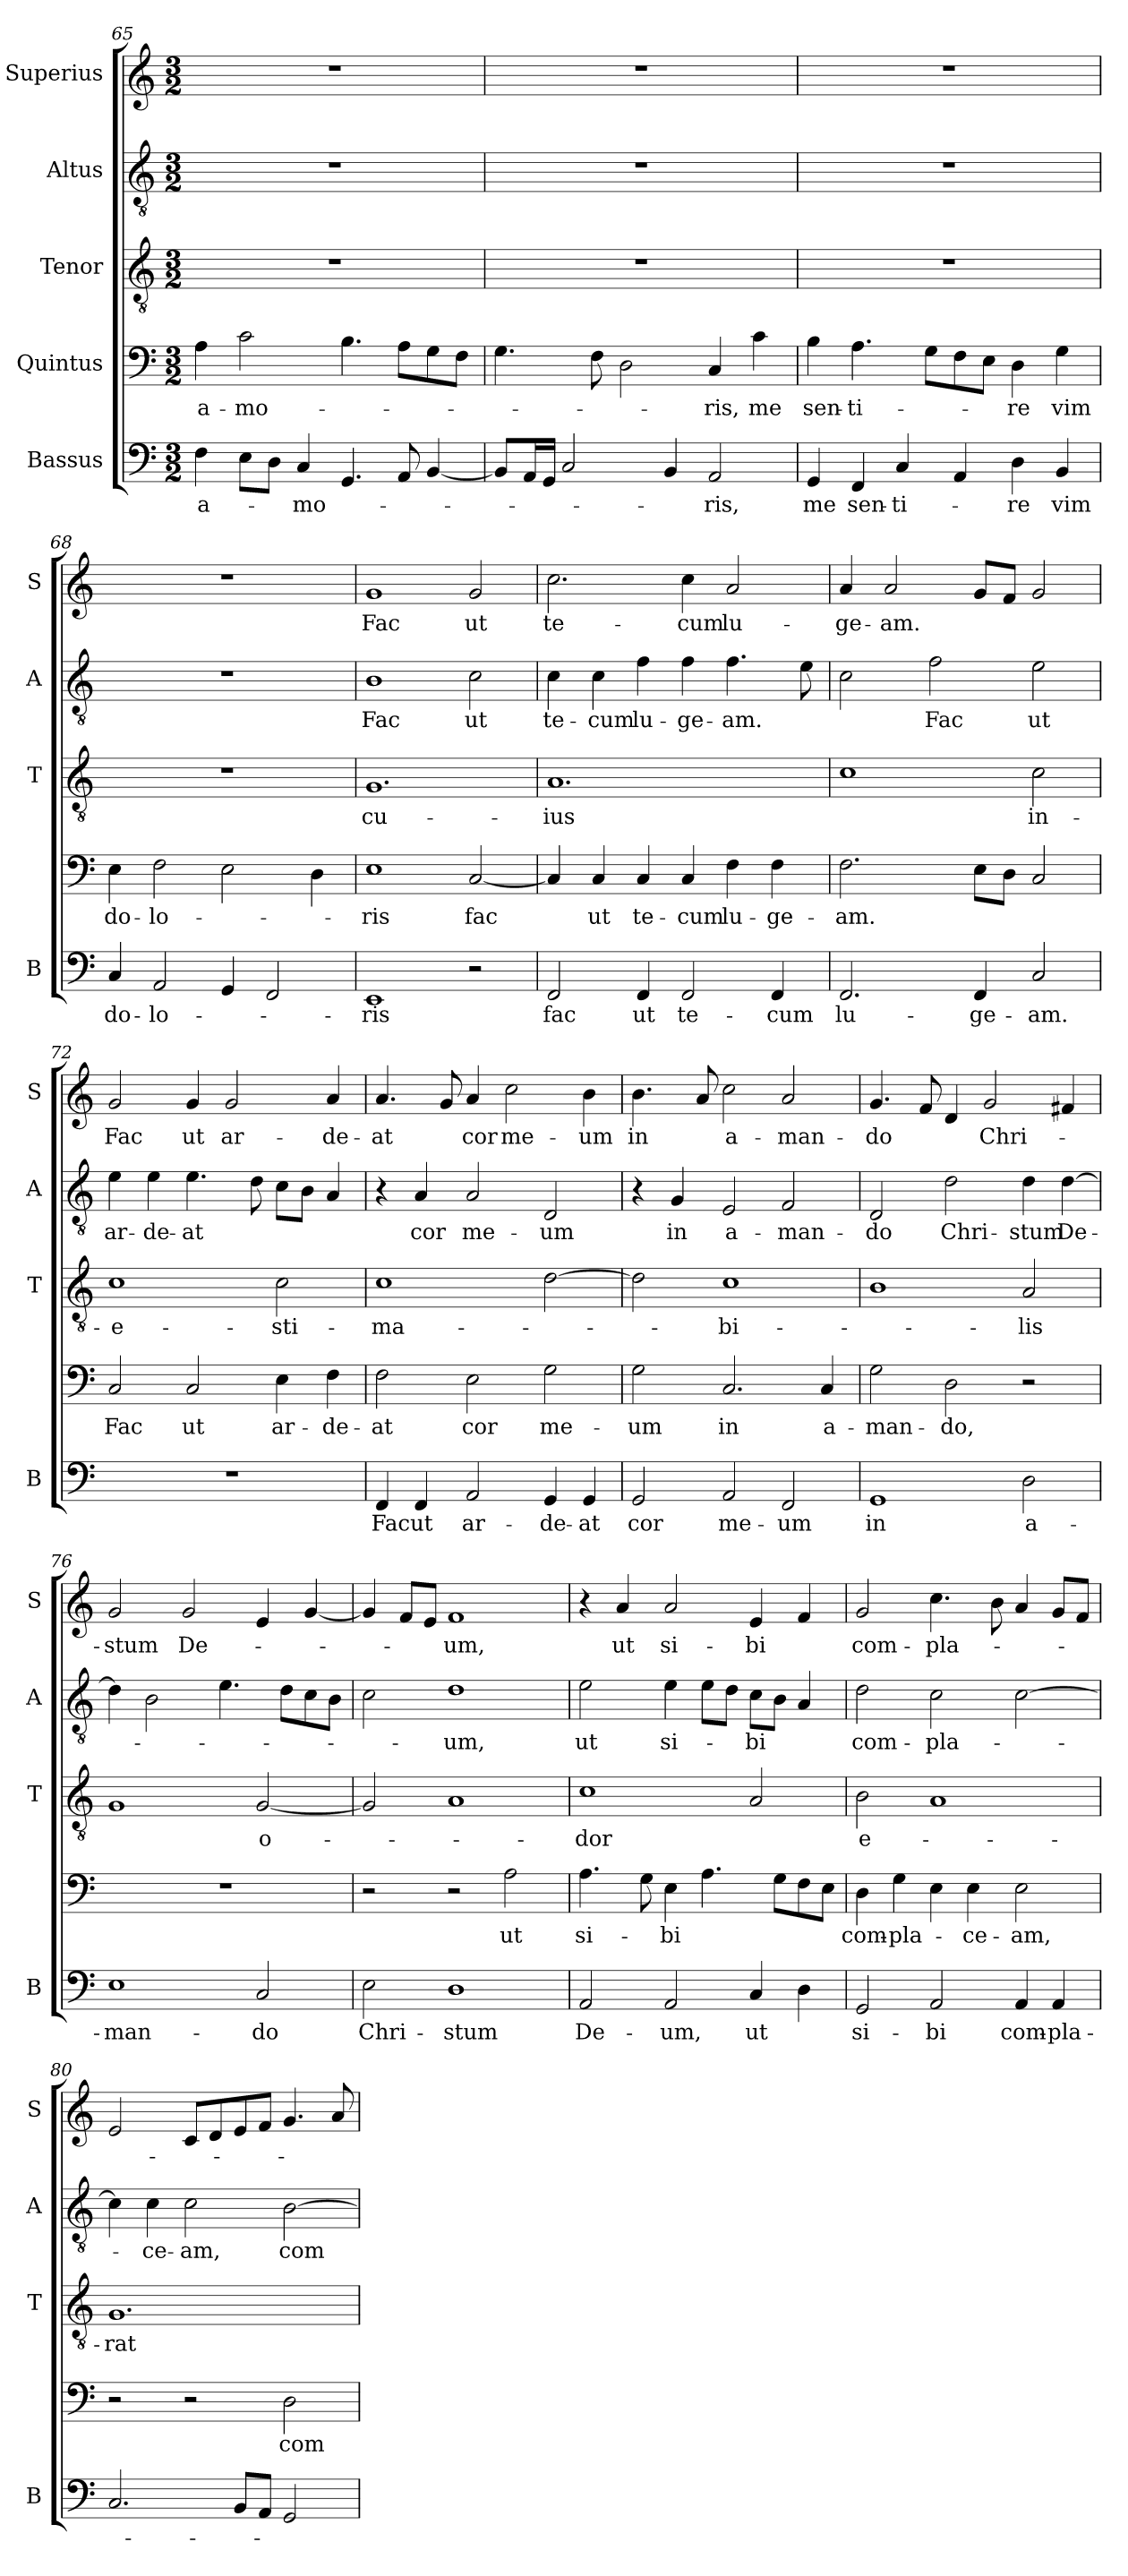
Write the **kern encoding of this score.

**kern	**text	**kern	**text	**kern	**text	**kern	**text	**kern	**text
*part5	*part5	*part4	*part4	*part3	*part3	*part2	*part2	*part1	*part1
*staff5	*staff5	*staff4	*staff4	*staff3	*staff3	*staff2	*staff2	*staff1	*staff1
*I"Bassus	*	*I"Quintus	*	*I"Tenor	*	*I"Altus	*	*I"Superius	*
*I'B	*	*	*	*I'T	*	*I'A	*	*I'S	*
*clefF4	*	*clefF4	*	*clefGv2	*	*clefGv2	*	*clefG2	*
*k[]	*	*k[]	*	*k[]	*	*k[]	*	*k[]	*
*M3/2	*	*M3/2	*	*M3/2	*	*M3/2	*	*M3/2	*
=65	=65	=65	=65	=65	=65	=65	=65	=65	=65
!	!LO:LY:i	!	!	!	!	!	!	!	!
4F	a-	4A	a-	1.r	.	1.r	.	1.r	.
8EL	.	2c	-mo-	.	.	.	.	.	.
8DJ	.	.	.	.	.	.	.	.	.
!	!LO:LY:i	!	!	!	!	!	!	!	!
4C	-mo-	.	.	.	.	.	.	.	.
4.GG	.	4.B	.	.	.	.	.	.	.
8AA	.	8AL	.	.	.	.	.	.	.
[4BB	.	8G	.	.	.	.	.	.	.
.	.	8FJ	.	.	.	.	.	.	.
=66	=66	=66	=66	=66	=66	=66	=66	=66	=66
8BBL]	.	4.G	.	1.r	.	1.r	.	1.r	.
16AAL	.	.	.	.	.	.	.	.	.
16GGJJ	.	.	.	.	.	.	.	.	.
2C	.	.	.	.	.	.	.	.	.
.	.	8F	.	.	.	.	.	.	.
.	.	2D	.	.	.	.	.	.	.
4BB	.	.	.	.	.	.	.	.	.
!	!LO:LY:i	!	!	!	!	!	!	!	!
2AA	-ris,	4C	-ris,	.	.	.	.	.	.
.	.	4c	me	.	.	.	.	.	.
=67	=67	=67	=67	=67	=67	=67	=67	=67	=67
!	!LO:LY:i	!	!	!	!	!	!	!	!
4GG	me	4B	sen-	1.r	.	1.r	.	1.r	.
!	!LO:LY:i	!	!	!	!	!	!	!	!
4FF	sen-	4.A	-ti-	.	.	.	.	.	.
!	!LO:LY:i	!	!	!	!	!	!	!	!
4C	-ti-	.	.	.	.	.	.	.	.
.	.	8GL	.	.	.	.	.	.	.
4AA	.	8F	.	.	.	.	.	.	.
.	.	8EJ	.	.	.	.	.	.	.
!	!LO:LY:i	!	!	!	!	!	!	!	!
4D	-re	4D	-re	.	.	.	.	.	.
!	!LO:LY:i	!	!	!	!	!	!	!	!
4BB	vim	4G	vim	.	.	.	.	.	.
=68	=68	=68	=68	=68	=68	=68	=68	=68	=68
!	!LO:LY:i	!	!	!	!	!	!	!	!
4C	do-	4E	do-	1.r	.	1.r	.	1.r	.
!	!LO:LY:i	!	!	!	!	!	!	!	!
2AA	-lo-	2F	-lo-	.	.	.	.	.	.
4GG	.	2E	.	.	.	.	.	.	.
2FF	.	.	.	.	.	.	.	.	.
.	.	4D	.	.	.	.	.	.	.
=69	=69	=69	=69	=69	=69	=69	=69	=69	=69
!	!LO:LY:i	!	!	!	!	!	!	!	!
1EE	-ris	1E	-ris	1.G	cu-	1B	Fac	1g	Fac
2r	.	[2C	fac	.	.	2c	ut	2g	ut
=70	=70	=70	=70	=70	=70	=70	=70	=70	=70
!	!LO:LY:i	!	!	!	!	!	!	!	!
2FF	fac	4C]	.	1.A	-ius	4c	te-	2.cc	te-
.	.	4C	ut	.	.	4c	-cum	.	.
!	!LO:LY:i	!	!	!	!	!	!	!	!
4FF	ut	4C	te-	.	.	4f	lu-	.	.
!	!LO:LY:i	!	!	!	!	!	!	!	!
2FF	te-	4C	-cum	.	.	4f	-ge-	4cc	-cum
.	.	4F	lu-	.	.	4.f	-am.	2a	lu-
!	!LO:LY:i	!	!	!	!	!	!	!	!
4FF	-cum	4F	-ge-	.	.	.	.	.	.
.	.	.	.	.	.	8e	.	.	.
=71	=71	=71	=71	=71	=71	=71	=71	=71	=71
!	!LO:LY:i	!	!	!	!	!	!	!	!
2.FF	lu-	2.F	-am.	1c	.	2c	.	4a	-ge-
.	.	.	.	.	.	.	.	2a	-am.
.	.	.	.	.	.	2f	Fac	.	.
!	!LO:LY:i	!	!	!	!	!	!	!	!
4FF	-ge-	8EL	.	.	.	.	.	8gL	.
.	.	8DJ	.	.	.	.	.	8fJ	.
!	!LO:LY:i	!	!	!	!	!	!	!	!
2C	-am.	2C	.	2c	in-	2e	ut	2g	.
=72	=72	=72	=72	=72	=72	=72	=72	=72	=72
1.r	.	2C	Fac	1c	-e-	4e	ar-	2g	Fac
.	.	.	.	.	.	4e	-de-	.	.
.	.	2C	ut	.	.	4.e	-at	4g	ut
.	.	.	.	.	.	.	.	2g	ar-
.	.	.	.	.	.	8d	.	.	.
.	.	4E	ar-	2c	-sti-	8cL	.	.	.
.	.	.	.	.	.	8BJ	.	.	.
.	.	4F	-de-	.	.	4A	.	4a	-de-
=73	=73	=73	=73	=73	=73	=73	=73	=73	=73
!	!LO:LY:i	!	!	!	!	!	!	!	!
4FF	Fac	2F	-at	1c	-ma-	4r	.	4.a	-at
!	!LO:LY:i	!	!	!	!	!	!	!	!
4FF	ut	.	.	.	.	4A	cor	.	.
.	.	.	.	.	.	.	.	8g	.
!	!LO:LY:i	!	!	!	!	!	!	!	!
2AA	ar-	2E	cor	.	.	2A	me-	4a	cor
.	.	.	.	.	.	.	.	2cc	me-
!	!LO:LY:i	!	!	!	!	!	!	!	!
4GG	-de-	2G	me-	[2d	.	2D	-um	.	.
!	!LO:LY:i	!	!	!	!	!	!	!	!
4GG	-at	.	.	.	.	.	.	4b	-um
=74	=74	=74	=74	=74	=74	=74	=74	=74	=74
!	!LO:LY:i	!	!	!	!	!	!	!	!
2GG	cor	2G	-um	2d]	.	4r	.	4.b	in
.	.	.	.	.	.	4G	in	.	.
.	.	.	.	.	.	.	.	8a	.
!	!LO:LY:i	!	!	!	!	!	!	!	!
2AA	me-	2.C	in	1c	-bi-	2E	a-	2cc	a-
!	!LO:LY:i	!	!	!	!	!	!	!	!
2FF	-um	.	.	.	.	2F	-man-	2a	-man-
.	.	4C	a-	.	.	.	.	.	.
=75	=75	=75	=75	=75	=75	=75	=75	=75	=75
!	!LO:LY:i	!	!	!	!	!	!	!	!
1GG	in	2G	-man-	1B	.	2D	-do	4.g	-do
.	.	.	.	.	.	.	.	8f	.
.	.	2D	-do,	.	.	2d	Chri-	4d	.
.	.	.	.	.	.	.	.	2g	Chri-
!	!LO:LY:i	!	!	!	!	!	!	!	!
2D	a-	2r	.	2A	-lis	4d	-stum	.	.
.	.	.	.	.	.	[4d	De-	4f#X	.
=76	=76	=76	=76	=76	=76	=76	=76	=76	=76
!	!LO:LY:i	!	!	!	!	!	!	!	!
1E	-man-	1.r	.	1G	.	4d]	.	2g	-stum
.	.	.	.	.	.	2B	.	.	.
.	.	.	.	.	.	.	.	2g	De-
.	.	.	.	.	.	4.e	.	.	.
!	!LO:LY:i	!	!	!	!	!	!	!	!
2C	-do	.	.	[2G	o-	.	.	4e	.
.	.	.	.	.	.	8dL	.	.	.
.	.	.	.	.	.	8c	.	[4g	.
.	.	.	.	.	.	8BJ	.	.	.
=77	=77	=77	=77	=77	=77	=77	=77	=77	=77
!	!LO:LY:i	!	!	!	!	!	!	!	!
2E	Chri-	2r	.	2G]	.	2c	.	4g]	.
.	.	.	.	.	.	.	.	8fL	.
.	.	.	.	.	.	.	.	8eJ	.
!	!LO:LY:i	!	!	!	!	!	!	!	!
1D	-stum	2r	.	1A	.	1d	-um,	1f	-um,
.	.	2A	ut	.	.	.	.	.	.
=78	=78	=78	=78	=78	=78	=78	=78	=78	=78
!	!LO:LY:i	!	!	!	!	!	!	!	!
2AA	De-	4.A	si-	1c	-dor	2e	ut	4r	.
.	.	.	.	.	.	.	.	4a	ut
.	.	8G	.	.	.	.	.	.	.
!	!LO:LY:i	!	!	!	!	!	!	!	!
2AA	-um,	4E	-bi	.	.	4e	si-	2a	si-
.	.	4.A	.	.	.	8eL	.	.	.
.	.	.	.	.	.	8dJ	.	.	.
!	!LO:LY:i	!	!	!	!	!	!	!	!
4C	ut	.	.	2A	.	8cL	-bi	4e	-bi
.	.	8GL	.	.	.	8BJ	.	.	.
4D	.	8F	.	.	.	4A	.	4f	.
.	.	8EJ	.	.	.	.	.	.	.
=79	=79	=79	=79	=79	=79	=79	=79	=79	=79
!	!LO:LY:i	!	!	!	!	!	!	!	!
2GG	si-	4D	com-	2B	e-	2d	com-	2g	com-
.	.	4G	-pla-	.	.	.	.	.	.
!	!LO:LY:i	!	!	!	!	!	!	!	!
2AA	-bi	4E	.	1A	.	2c	-pla-	4.cc	-pla-
.	.	4E	-ce-	.	.	.	.	.	.
.	.	.	.	.	.	.	.	8b	.
!	!LO:LY:i	!	!	!	!	!	!	!	!
4AA	com-	2E	-am,	.	.	[2c	.	4a	.
!	!LO:LY:i	!	!	!	!	!	!	!	!
4AA	-pla-	.	.	.	.	.	.	8gL	.
.	.	.	.	.	.	.	.	8fJ	.
=80	=80	=80	=80	=80	=80	=80	=80	=80	=80
2.C	.	2r	.	1.G	-rat	4c]	.	2e	.
.	.	.	.	.	.	4c	-ce-	.	.
.	.	2r	.	.	.	2c	-am,	8cL	.
.	.	.	.	.	.	.	.	8d	.
8BBL	.	.	.	.	.	.	.	8e	.
8AAJ	.	.	.	.	.	.	.	8fJ	.
2GG	.	2D	com-	.	.	[2B	com-	4.g	.
.	.	.	.	.	.	.	.	8a	.
=	=	=	=	=	=	=	=	=	=
*-	*-	*-	*-	*-	*-	*-	*-	*-	*-
